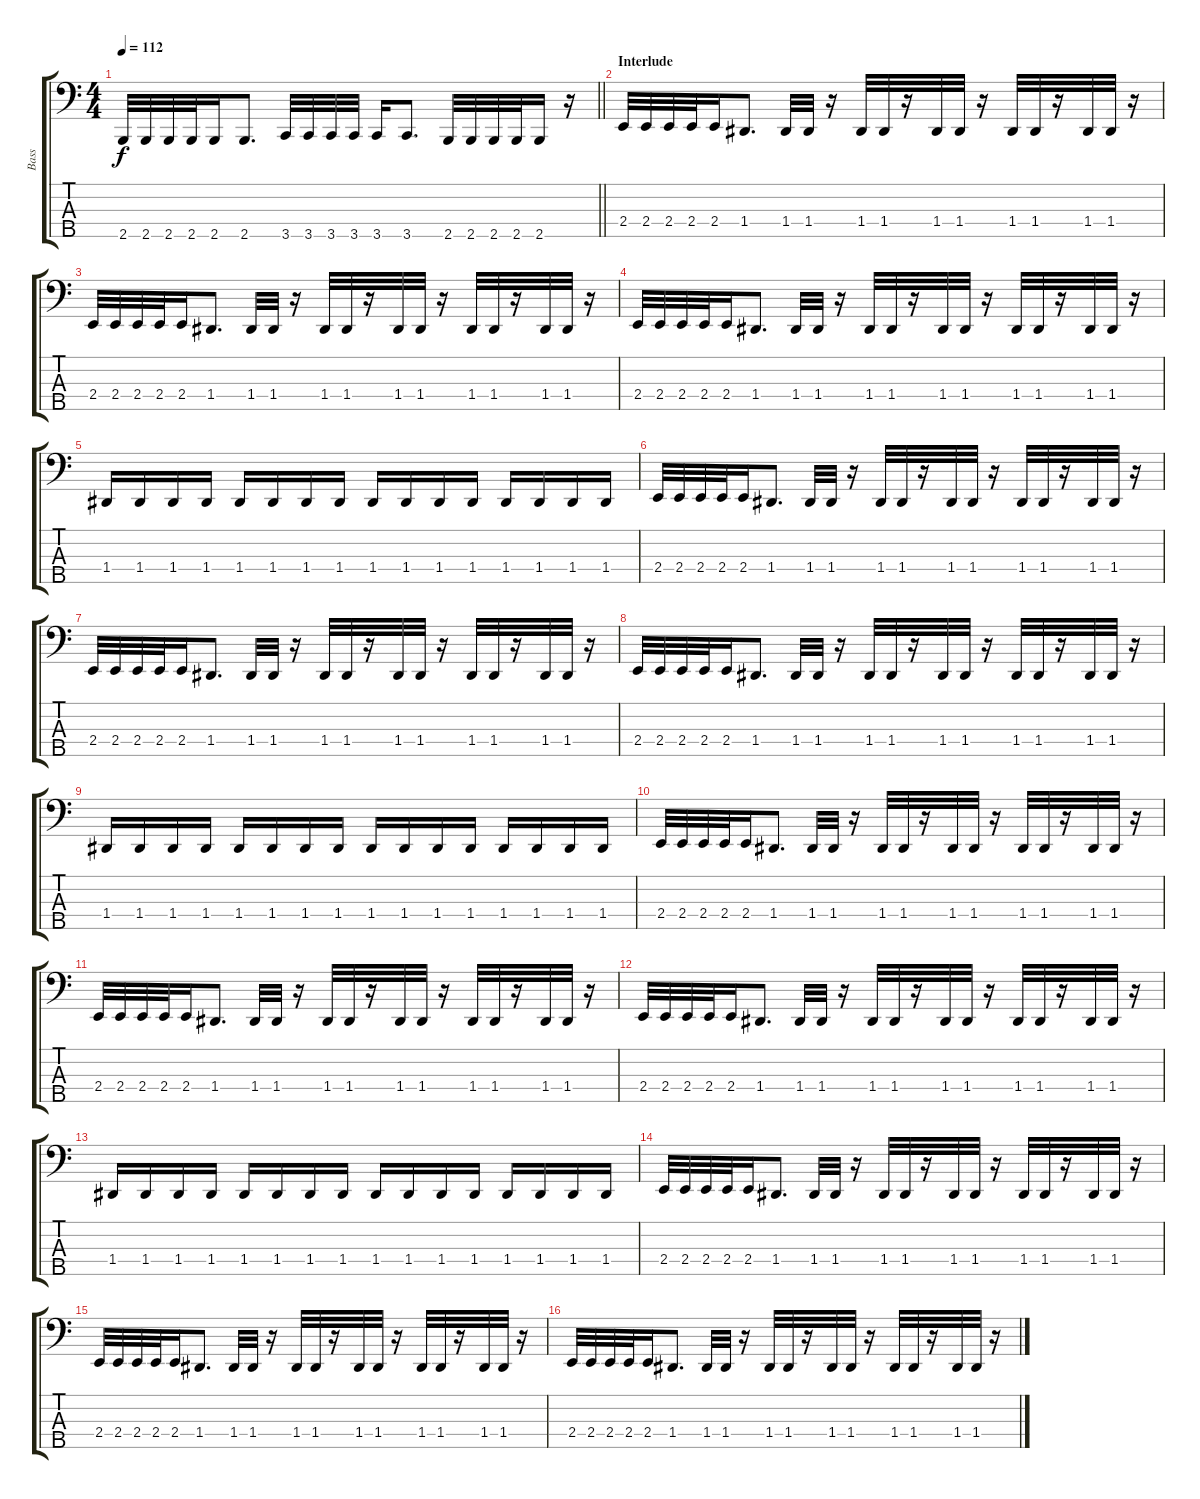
\track ("Bass" "Bass") {instrument electricbassfinger}
\staff {score tabs}
\tuning (F2 C2 G1 D1 A0) {hide}
\ts (4 4)
\tempo 112
\clef f4
\barLineRight lightlight
\ks c
2.5.32{dy f} 2.5.32 2.5.32 2.5.32 2.5.16 2.5.8{d} 3.5.32 3.5.32 3.5.32 3.5.32 3.5.16 3.5.8{d} 2.5.32 2.5.32 2.5.32 2.5.32 2.5.16 r.16 |
\section ("" "Interlude")
2.4.32 2.4.32 2.4.32 2.4.32 2.4.16 1.4.8{d} 1.4.32 1.4.32 r.16 1.4.32 1.4.32 r.16 1.4.32 1.4.32 r.16 1.4.32 1.4.32 r.16 1.4.32 1.4.32 r.16 |
2.4.32 2.4.32 2.4.32 2.4.32 2.4.16 1.4.8{d} 1.4.32 1.4.32 r.16 1.4.32 1.4.32 r.16 1.4.32 1.4.32 r.16 1.4.32 1.4.32 r.16 1.4.32 1.4.32 r.16 |
2.4.32 2.4.32 2.4.32 2.4.32 2.4.16 1.4.8{d} 1.4.32 1.4.32 r.16 1.4.32 1.4.32 r.16 1.4.32 1.4.32 r.16 1.4.32 1.4.32 r.16 1.4.32 1.4.32 r.16 |
1.4.16 1.4.16 1.4.16 1.4.16 1.4.16 1.4.16 1.4.16 1.4.16 1.4.16 1.4.16 1.4.16 1.4.16 1.4.16 1.4.16 1.4.16 1.4.16 |
2.4.32 2.4.32 2.4.32 2.4.32 2.4.16 1.4.8{d} 1.4.32 1.4.32 r.16 1.4.32 1.4.32 r.16 1.4.32 1.4.32 r.16 1.4.32 1.4.32 r.16 1.4.32 1.4.32 r.16 |
2.4.32 2.4.32 2.4.32 2.4.32 2.4.16 1.4.8{d} 1.4.32 1.4.32 r.16 1.4.32 1.4.32 r.16 1.4.32 1.4.32 r.16 1.4.32 1.4.32 r.16 1.4.32 1.4.32 r.16 |
2.4.32 2.4.32 2.4.32 2.4.32 2.4.16 1.4.8{d} 1.4.32 1.4.32 r.16 1.4.32 1.4.32 r.16 1.4.32 1.4.32 r.16 1.4.32 1.4.32 r.16 1.4.32 1.4.32 r.16 |
1.4.16 1.4.16 1.4.16 1.4.16 1.4.16 1.4.16 1.4.16 1.4.16 1.4.16 1.4.16 1.4.16 1.4.16 1.4.16 1.4.16 1.4.16 1.4.16 |
2.4.32 2.4.32 2.4.32 2.4.32 2.4.16 1.4.8{d} 1.4.32 1.4.32 r.16 1.4.32 1.4.32 r.16 1.4.32 1.4.32 r.16 1.4.32 1.4.32 r.16 1.4.32 1.4.32 r.16 |
2.4.32 2.4.32 2.4.32 2.4.32 2.4.16 1.4.8{d} 1.4.32 1.4.32 r.16 1.4.32 1.4.32 r.16 1.4.32 1.4.32 r.16 1.4.32 1.4.32 r.16 1.4.32 1.4.32 r.16 |
2.4.32 2.4.32 2.4.32 2.4.32 2.4.16 1.4.8{d} 1.4.32 1.4.32 r.16 1.4.32 1.4.32 r.16 1.4.32 1.4.32 r.16 1.4.32 1.4.32 r.16 1.4.32 1.4.32 r.16 |
1.4.16 1.4.16 1.4.16 1.4.16 1.4.16 1.4.16 1.4.16 1.4.16 1.4.16 1.4.16 1.4.16 1.4.16 1.4.16 1.4.16 1.4.16 1.4.16 |
2.4.32 2.4.32 2.4.32 2.4.32 2.4.16 1.4.8{d} 1.4.32 1.4.32 r.16 1.4.32 1.4.32 r.16 1.4.32 1.4.32 r.16 1.4.32 1.4.32 r.16 1.4.32 1.4.32 r.16 |
2.4.32 2.4.32 2.4.32 2.4.32 2.4.16 1.4.8{d} 1.4.32 1.4.32 r.16 1.4.32 1.4.32 r.16 1.4.32 1.4.32 r.16 1.4.32 1.4.32 r.16 1.4.32 1.4.32 r.16 |
2.4.32 2.4.32 2.4.32 2.4.32 2.4.16 1.4.8{d} 1.4.32 1.4.32 r.16 1.4.32 1.4.32 r.16 1.4.32 1.4.32 r.16 1.4.32 1.4.32 r.16 1.4.32 1.4.32 r.16
